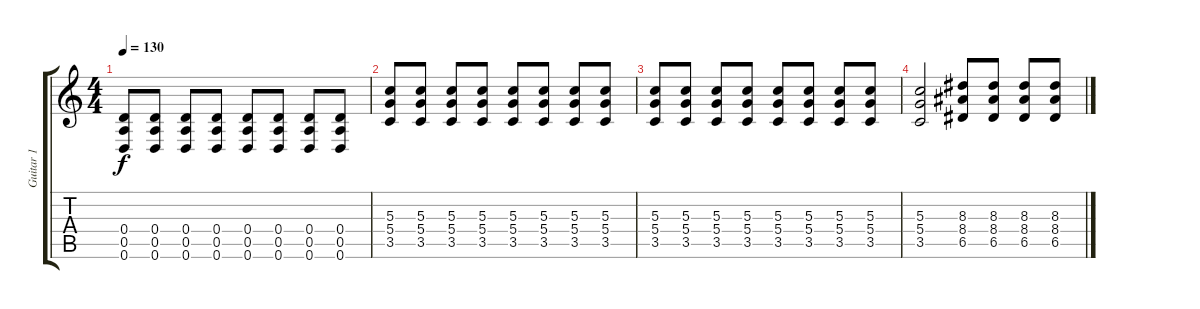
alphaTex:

\track ("Guitar 1" "Guitar 1") {instrument distortionguitar}
\staff {score tabs}
\tuning (E4 B3 G3 D3 A2 D2) {hide}
\ts (4 4)
\tempo 130
\clef g2
\ks c
(0.4 0.5 0.6).8{dy f} (0.4 0.5 0.6).8 (0.4 0.5 0.6).8 (0.4 0.5 0.6).8 (0.4 0.5 0.6).8 (0.4 0.5 0.6).8 (0.4 0.5 0.6).8 (0.4 0.5 0.6).8 |
(5.3 5.4 3.5).8 (5.3 5.4 3.5).8 (5.3 5.4 3.5).8 (5.3 5.4 3.5).8 (5.3 5.4 3.5).8 (5.3 5.4 3.5).8 (5.3 5.4 3.5).8 (5.3 5.4 3.5).8 |
(5.3 5.4 3.5).8 (5.3 5.4 3.5).8 (5.3 5.4 3.5).8 (5.3 5.4 3.5).8 (5.3 5.4 3.5).8 (5.3 5.4 3.5).8 (5.3 5.4 3.5).8 (5.3 5.4 3.5).8 |
(5.3 5.4 3.5).2 (8.3 8.4 6.5).8 (8.3 8.4 6.5).8 (8.3 8.4 6.5).8 (8.3 8.4 6.5).8
